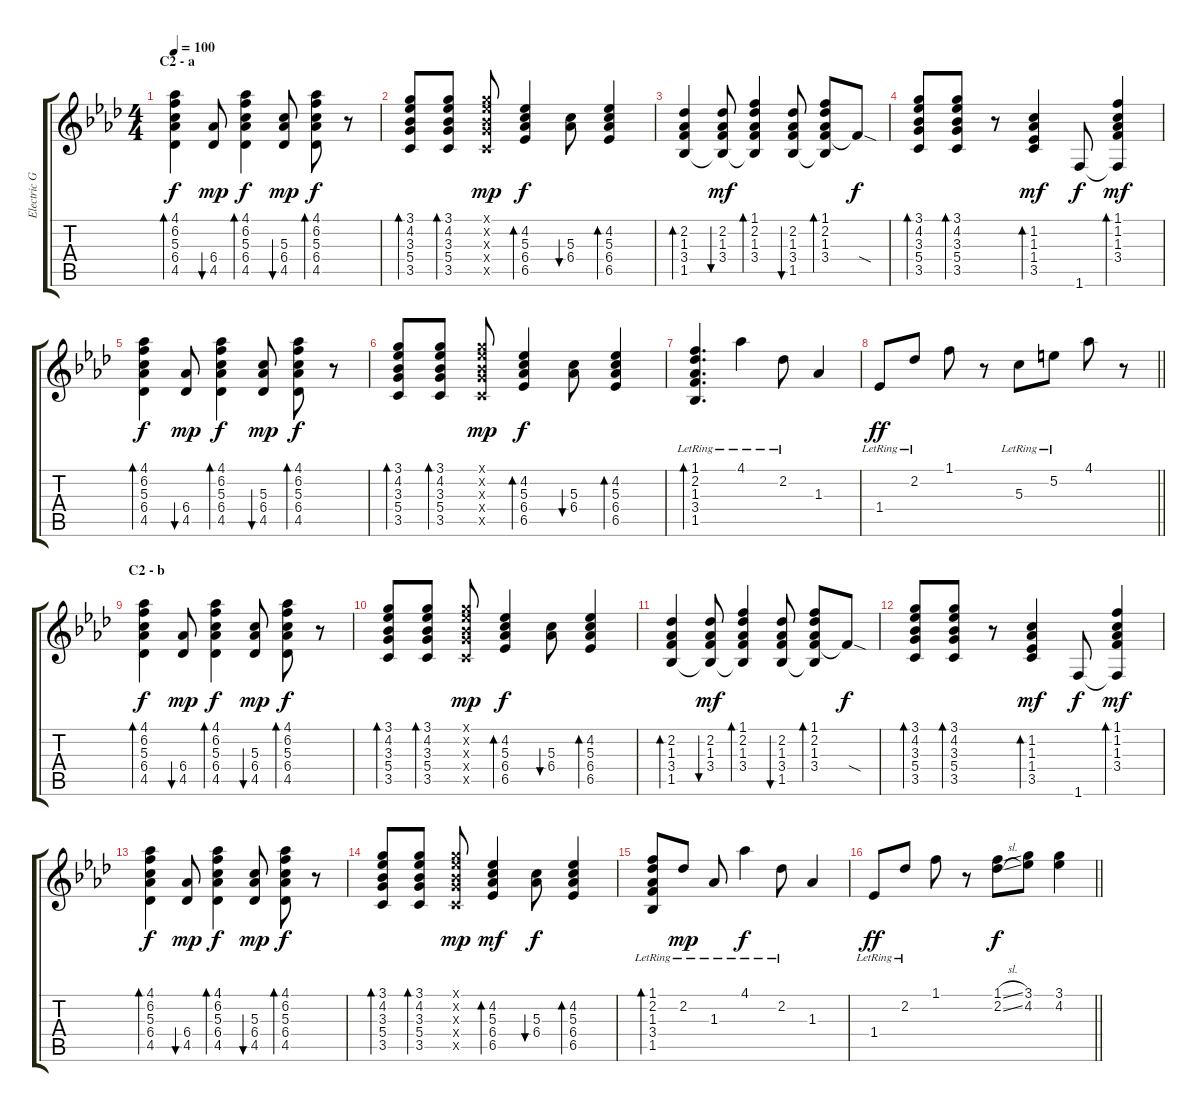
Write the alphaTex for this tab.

\track ("Electric Guitar" "Electric G") {instrument acousticguitarsteel}
\staff {score tabs}
\tuning (E4 B3 G3 D3 A2 E2) {hide}
\ts (4 4)
\section ("" "C2 - a")
\tempo 100
\clef g2
\ks ab
(4.1 6.2 5.3 6.4 4.5).4{bd 60 dy f} (6.4 4.5).8{bu 60 dy mp} (4.1 6.2 5.3 6.4 4.5).4{bd 60 dy f} (5.3 6.4 4.5).8{bu 60 dy mp} (4.1 6.2 5.3 6.4 4.5).8{bd 60 dy f} r.8 |
(3.1 4.2 3.3 5.4 3.5).8{bd 60} (3.1 4.2 3.3 5.4 3.5).8{bd 60} (3.1{x} 4.2{x} 3.3{x} 5.4{x} 3.5{x}).8{dy mp} (4.2 5.3 6.4 6.5).4{bd 60 dy f} (5.3 6.4).8{bu 60} (4.2 5.3 6.4 6.5).4{bd 30} |
(2.2 1.3 3.4 1.5).4{bd 30} (2.2 1.3 3.4 1.5{t}).8{bu 30 dy mf} (1.1 2.2 1.3 3.4 1.5{t}).4{bd 30} (2.2 1.3 3.4 1.5).8{bu 30} (1.1 2.2 1.3 3.4 1.5{t}).8{bd 30} 3.4{sod t}.8{dy f} |
(3.1 4.2 3.3 5.4 3.5).8{bd 60} (3.1 4.2 3.3 5.4 3.5).8{bd 60} r.8 (1.2 1.3 1.4 3.5).4{bd 60 dy mf} 1.6.8{dy f} (1.1 1.2 1.3 3.4 1.6{t}).4{bd 30 dy mf} |
(4.1 6.2 5.3 6.4 4.5).4{bd 60 dy f} (6.4 4.5).8{bu 60 dy mp} (4.1 6.2 5.3 6.4 4.5).4{bd 60 dy f} (5.3 6.4 4.5).8{bu 60 dy mp} (4.1 6.2 5.3 6.4 4.5).8{bd 60 dy f} r.8 |
(3.1 4.2 3.3 5.4 3.5).8{bd 60} (3.1 4.2 3.3 5.4 3.5).8{bd 60} (3.1{x} 4.2{x} 3.3{x} 5.4{x} 3.5{x}).8{dy mp} (4.2 5.3 6.4 6.5).4{bd 60 dy f} (5.3 6.4).8{bu 60} (4.2 5.3 6.4 6.5).4{bd 30} |
(1.1{lr} 2.2{lr} 1.3{lr} 3.4{lr} 1.5{lr}).4{d bd 60} 4.1{lr}.4 2.2{lr}.8 1.3.4 |
\barLineRight lightlight
1.4{lr}.8{dy ff} 2.2{lr}.8 1.1.8 r.8 5.3{lr}.8 5.2{lr}.8 4.1.8 r.8 |
\section ("" "C2 - b")
(4.1 6.2 5.3 6.4 4.5).4{bd 60 dy f} (6.4 4.5).8{bu 60 dy mp} (4.1 6.2 5.3 6.4 4.5).4{bd 60 dy f} (5.3 6.4 4.5).8{bu 60 dy mp} (4.1 6.2 5.3 6.4 4.5).8{bd 60 dy f} r.8 |
(3.1 4.2 3.3 5.4 3.5).8{bd 60} (3.1 4.2 3.3 5.4 3.5).8{bd 60} (3.1{x} 4.2{x} 3.3{x} 5.4{x} 3.5{x}).8{dy mp} (4.2 5.3 6.4 6.5).4{bd 60 dy f} (5.3 6.4).8{bu 60} (4.2 5.3 6.4 6.5).4{bd 30} |
(2.2 1.3 3.4 1.5).4{bd 30} (2.2 1.3 3.4 1.5{t}).8{bu 30 dy mf} (1.1 2.2 1.3 3.4 1.5{t}).4{bd 30} (2.2 1.3 3.4 1.5).8{bu 30} (1.1 2.2 1.3 3.4 1.5{t}).8{bd 30} 3.4{sod t}.8{dy f} |
(3.1 4.2 3.3 5.4 3.5).8{bd 60} (3.1 4.2 3.3 5.4 3.5).8{bd 60} r.8 (1.2 1.3 1.4 3.5).4{bd 60 dy mf} 1.6.8{dy f} (1.1 1.2 1.3 3.4 1.6{t}).4{bd 30 dy mf} |
(4.1 6.2 5.3 6.4 4.5).4{bd 60 dy f} (6.4 4.5).8{bu 60 dy mp} (4.1 6.2 5.3 6.4 4.5).4{bd 60 dy f} (5.3 6.4 4.5).8{bu 60 dy mp} (4.1 6.2 5.3 6.4 4.5).8{bd 60 dy f} r.8 |
(3.1 4.2 3.3 5.4 3.5).8{bd 60} (3.1 4.2 3.3 5.4 3.5).8{bd 60} (3.1{x} 4.2{x} 3.3{x} 5.4{x} 3.5{x}).8{dy mp} (4.2 5.3 6.4 6.5).4{bd 60 dy mf} (5.3 6.4).8{bu 60 dy f} (4.2 5.3 6.4 6.5).4{bd 30} |
(1.1{lr} 2.2{lr} 1.3{lr} 3.4{lr} 1.5{lr}).8{bd 60} 2.2{lr}.8{dy mp} 1.3{lr}.8 4.1{lr}.4{dy f} 2.2{lr}.8 1.3.4 |
\barLineRight lightlight
1.4{lr}.8{dy ff} 2.2{lr}.8 1.1.8 r.8 (1.1{sl} 2.2{sl}).8{dy f} (3.1 4.2).8 (3.1 4.2).4
